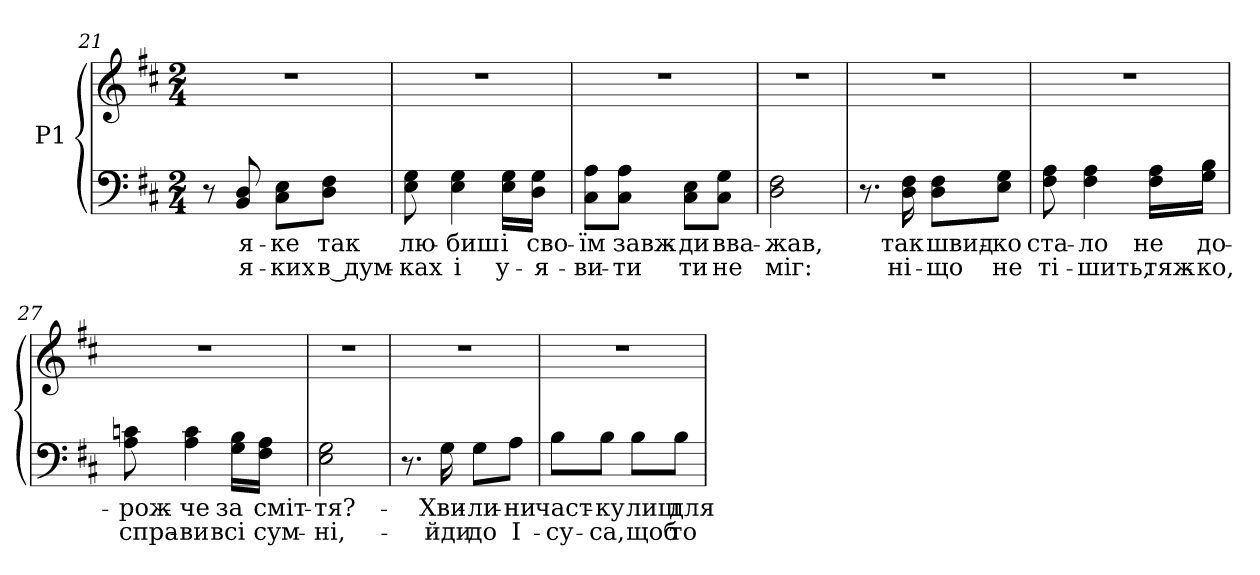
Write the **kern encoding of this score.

**kern	**text	**text	**kern
*part1	*part1	*part1	*part1
*staff2	*staff2	*staff2	*staff1
*I"P1	*	*	*
*clefF4	*	*	*clefG2
*k[f#c#]	*	*	*k[f#c#]
*b:	*	*	*b:
*M2/4	*	*	*M2/4
=21	=21	=21	=21
!	!	!	!LO:N:vis=1
8r	.	.	2r
!	!LO:LY:b:color=#000000	!LO:LY:b:color=#000000	!
8BBi/ 8Di	я-	я-	.
!	!LO:LY:b:color=#000000	!LO:LY:b:color=#000000	!
8C#i\ 8EiL	-ке	-ких	.
!	!LO:LY:b:color=#000000	!LO:LY:b:color=#000000	!
8Di\ 8F#iJ	так	в дум-	.
=22	=22	=22	=22
!	!LO:LY:b:color=#000000	!LO:LY:b:color=#000000	!LO:N:vis=1
8Ei\ 8Gi	лю-	-ках	2r
!	!LO:LY:b:color=#000000	!LO:LY:b:color=#000000	!
4Ei\ 4Gi	-биш	і	.
!	!LO:LY:b:color=#000000	!LO:LY:b:color=#000000	!
16Ei\ 16GiLL	і	у-	.
!	!LO:LY:b:color=#000000	!LO:LY:b:color=#000000	!
16Di\ 16GiJJ	сво-	-я-	.
=23	=23	=23	=23
!	!LO:LY:b:color=#000000	!LO:LY:b:color=#000000	!LO:N:vis=1
8C#i\ 8AiL	-їм	-ви-	2r
!	!LO:LY:b:color=#000000	!LO:LY:b:color=#000000	!
8C#i\ 8AiJ	завж-	-ти	.
!	!LO:LY:b:color=#000000	!LO:LY:b:color=#000000	!
8C#i\ 8EiL	-ди	ти	.
!	!LO:LY:b:color=#000000	!LO:LY:b:color=#000000	!
8C#i\ 8GiJ	вва-	не	.
=24	=24	=24	=24
!	!LO:LY:b:color=#000000	!LO:LY:b:color=#000000	!LO:N:vis=1
2Di\ 2F#i	-жав,	міг:	2r
=25	=25	=25	=25
!	!	!	!LO:N:vis=1
8.r	.	.	2r
!	!LO:LY:b:color=#000000	!LO:LY:b:color=#000000	!
16Di\ 16F#i	так	ні-	.
!	!LO:LY:b:color=#000000	!LO:LY:b:color=#000000	!
8Di\ 8F#iL	швид-	-що	.
!	!LO:LY:b:color=#000000	!LO:LY:b:color=#000000	!
8Ei\ 8GiJ	-ко	не	.
=26	=26	=26	=26
!	!LO:LY:b:color=#000000	!LO:LY:b:color=#000000	!LO:N:vis=1
8F#i\ 8Ai	ста-	ті-	2r
!	!LO:LY:b:color=#000000	!LO:LY:b:color=#000000	!
4F#i\ 4Ai	-ло	-шить,	.
!	!LO:LY:b:color=#000000	!LO:LY:b:color=#000000	!
16F#i\ 16AiLL	не	тяж-	.
!	!LO:LY:b:color=#000000	!LO:LY:b:color=#000000	!
16Gi\ 16BiJJ	до-	-ко,	.
!!LO:LB:g=z
=27	=27	=27	=27
!	!LO:LY:b:color=#000000	!LO:LY:b:color=#000000	!LO:N:vis=1
8Ai\ 8cni	-рож-	спра-	2r
!	!LO:LY:b:color=#000000	!LO:LY:b:color=#000000	!
4Ai\ 4ci	-че	-ви	.
!	!LO:LY:b:color=#000000	!LO:LY:b:color=#000000	!
16Gi\ 16BiLL	за	всі	.
!	!LO:LY:b:color=#000000	!LO:LY:b:color=#000000	!
16F#i\ 16AiJJ	сміт-	сум-	.
=28	=28	=28	=28
!	!LO:LY:b:color=#000000	!LO:LY:b:color=#000000	!LO:N:vis=1
2Ei\ 2Gi	-тя?-	-ні,-	2r
=29	=29	=29	=29
!	!	!	!LO:N:vis=1
8.r	.	.	2r
!	!LO:LY:b:color=#000000	!LO:LY:b:color=#000000	!
16Gi\	-Хви-	-йди	.
!	!LO:LY:b:color=#000000	!LO:LY:b:color=#000000	!
8Gi\L	-ли-	до	.
!	!LO:LY:b:color=#000000	!LO:LY:b:color=#000000	!
8Ai\J	-ни	І-	.
=30	=30	=30	=30
!	!LO:LY:b:color=#000000	!LO:LY:b:color=#000000	!LO:N:vis=1
8Bi\L	част-	-су-	2r
!	!LO:LY:b:color=#000000	!LO:LY:b:color=#000000	!
8Bi\J	-ку	-са,	.
!	!LO:LY:b:color=#000000	!LO:LY:b:color=#000000	!
8Bi\L	лиш	щоб	.
!	!LO:LY:b:color=#000000	!LO:LY:b:color=#000000	!
8Bi\J	для	то-	.
=	=	=	=
*-	*-	*-	*-
